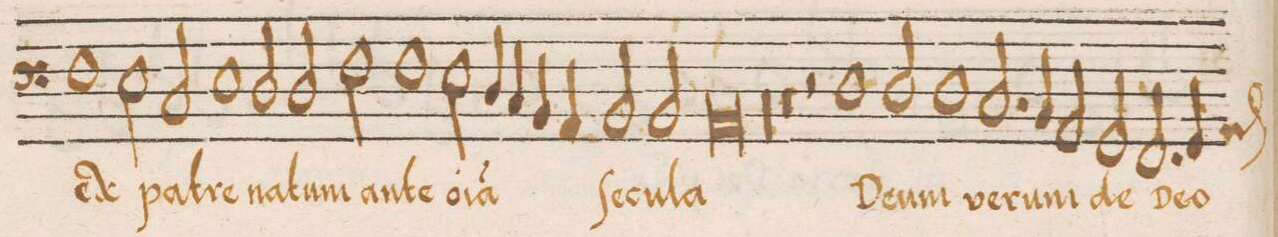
**kern	**text
*I"BASSVS	*
*clefF4	*
*k[]	*
*met(C|)	*
*M2/1	*
1F	ex
2E\	pa-
2C/	-tre
=24-	=24-
1E	na-
2D/	-tum
2D/	an-
=25-	=25-
2F\	-te
1F	o(m-
2E\	-n)i-
=26-	=26-
4D/	-a
4C/	.
4BB/	.
4AA/	.
2BB/	ſe-
2BB/	-cu-
=27-	=27-
0AA	-la
=28-	=28-
00rBB	.
=29-	=29-
=30-	=30-
0rD	.
=31-	=31-
2r	.
1D	De-
2D/	-um
=32-	=32-
1D	ve-
2.C/	.
4BB/	-rum
=33-	=33-
2AA/	.
2GG/	de
2.FF/	De-
*custos:AA	*
4GG/	-o
=34-	=34-
*-	*-
